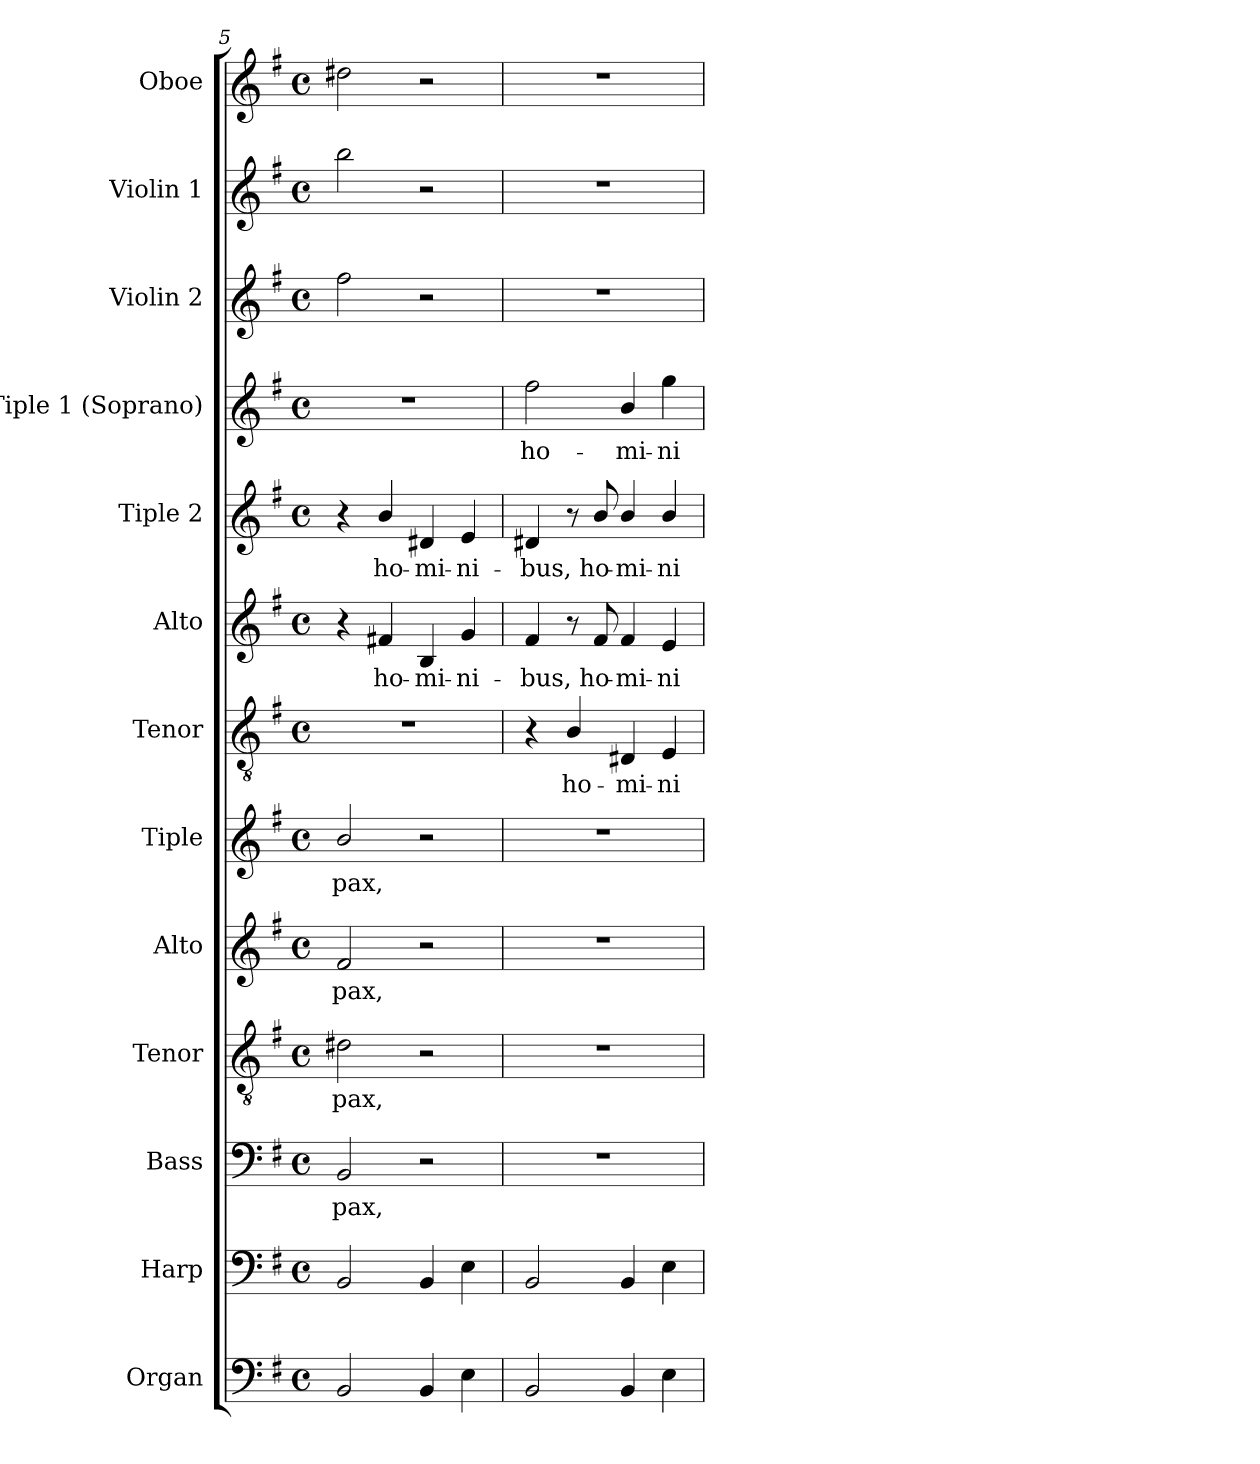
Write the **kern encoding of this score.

**kern	**kern	**kern	**text	**kern	**text	**kern	**text	**kern	**text	**kern	**text	**kern	**text	**kern	**text	**kern	**text	**kern	**kern	**kern
*part13	*part12	*part11	*part11	*part10	*part10	*part9	*part9	*part8	*part8	*part7	*part7	*part6	*part6	*part5	*part5	*part4	*part4	*part3	*part2	*part1
*staff13	*staff12	*staff11	*staff11	*staff10	*staff10	*staff9	*staff9	*staff8	*staff8	*staff7	*staff7	*staff6	*staff6	*staff5	*staff5	*staff4	*staff4	*staff3	*staff2	*staff1
*I"Organ	*I"Harp	*I"Bass	*	*I"Tenor	*	*I"Alto	*	*I"Tiple	*	*I"Tenor	*	*I"Alto	*	*I"Tiple 2	*	*I"Tiple 1 (Soprano)	*	*I"Violin 2	*I"Violin 1	*I"Oboe
*I'Org.	*I'Hp.	*I'B.	*	*I'T.	*	*I'A.	*	*	*	*I'T.	*	*I'A.	*	*	*	*I'S1.	*	*I'Vln. 2	*I'Vln. 1	*I'Ob.
*clefF4	*clefF4	*clefF4	*	*clefGv2	*	*clefG2	*	*clefG2	*	*clefGv2	*	*clefG2	*	*clefG2	*	*clefG2	*	*clefG2	*clefG2	*clefG2
*	*	*	*	*ITrd7c12	*	*	*	*	*	*ITrd7c12	*	*	*	*	*	*	*	*	*	*
*k[f#]	*k[f#]	*k[f#]	*	*k[f#]	*	*k[f#]	*	*k[f#]	*	*k[f#]	*	*k[f#]	*	*k[f#]	*	*k[f#]	*	*k[f#]	*k[f#]	*k[f#]
*G:	*G:	*G:	*	*G:	*	*G:	*	*G:	*	*G:	*	*G:	*	*G:	*	*G:	*	*G:	*G:	*G:
*M4/4	*M4/4	*M4/4	*	*M4/4	*	*M4/4	*	*M4/4	*	*M4/4	*	*M4/4	*	*M4/4	*	*M4/4	*	*M4/4	*M4/4	*M4/4
*met(c)	*met(c)	*met(c)	*	*met(c)	*	*met(c)	*	*met(c)	*	*met(c)	*	*met(c)	*	*met(c)	*	*met(c)	*	*met(c)	*met(c)	*met(c)
=5	=5	=5	=5	=5	=5	=5	=5	=5	=5	=5	=5	=5	=5	=5	=5	=5	=5	=5	=5	=5
!	!	!	!LO:LY:b:color=#000000	!	!	!	!	!	!	!	!	!	!	!	!	!	!	!	!	!
!	!	!	!	!	!LO:LY:b:color=#000000	!	!	!	!	!	!	!	!	!	!	!	!	!	!	!
!	!	!	!	!	!	!	!LO:LY:b:color=#000000	!	!	!	!	!	!	!	!	!	!	!	!	!
!	!	!	!	!	!	!	!	!	!LO:LY:b:color=#000000	!	!	!	!	!	!	!	!	!	!	!
2BBi/	2BBi/	2BBi/	pax,	2D#Xi\	pax,	2f#i/	pax,	2bi/	pax,	1r	.	4r	.	4r	.	1r	.	2ff#i\	2bbi\	2dd#Xi\
!	!	!	!	!	!	!	!	!	!	!	!	!	!LO:LY:b:color=#000000	!	!	!	!	!	!	!
!	!	!	!	!	!	!	!	!	!	!	!	!	!	!	!LO:LY:b:color=#000000	!	!	!	!	!
.	.	.	.	.	.	.	.	.	.	.	.	4f#Xi/	ho-	4bi/	ho-	.	.	.	.	.
!	!	!	!	!	!	!	!	!	!	!	!	!	!LO:LY:b:color=#000000	!	!	!	!	!	!	!
!	!	!	!	!	!	!	!	!	!	!	!	!	!	!	!LO:LY:b:color=#000000	!	!	!	!	!
4BBi/	4BBi/	2r	.	2r	.	2r	.	2r	.	.	.	4Bi/	-mi-	4d#Xi/	-mi-	.	.	2r	2r	2r
!	!	!	!	!	!	!	!	!	!	!	!	!	!LO:LY:b:color=#000000	!	!	!	!	!	!	!
!	!	!	!	!	!	!	!	!	!	!	!	!	!	!	!LO:LY:b:color=#000000	!	!	!	!	!
4Ei\	4Ei\	.	.	.	.	.	.	.	.	.	.	4gi/	-ni-	4ei/	-ni-	.	.	.	.	.
=6	=6	=6	=6	=6	=6	=6	=6	=6	=6	=6	=6	=6	=6	=6	=6	=6	=6	=6	=6	=6
!	!	!	!	!	!	!	!	!	!	!	!	!	!LO:LY:b:color=#000000	!	!	!	!	!	!	!
!	!	!	!	!	!	!	!	!	!	!	!	!	!	!	!LO:LY:b:color=#000000	!	!	!	!	!
!	!	!	!	!	!	!	!	!	!	!	!	!	!	!	!	!	!LO:LY:b:color=#000000	!	!	!
2BBi/	2BBi/	1r	.	1r	.	1r	.	1r	.	4r	.	4f#i/	-bus,	4d#Xi/	-bus,	2ff#i\	ho-	1r	1r	1r
!	!	!	!	!	!	!	!	!	!	!	!LO:LY:b:color=#000000	!	!	!	!	!	!	!	!	!
.	.	.	.	.	.	.	.	.	.	4BBi/	ho-	8r	.	8r	.	.	.	.	.	.
!	!	!	!	!	!	!	!	!	!	!	!	!	!LO:LY:b:color=#000000	!	!	!	!	!	!	!
!	!	!	!	!	!	!	!	!	!	!	!	!	!	!	!LO:LY:b:color=#000000	!	!	!	!	!
.	.	.	.	.	.	.	.	.	.	.	.	8f#i/	ho-	8bi/	ho-	.	.	.	.	.
!	!	!	!	!	!	!	!	!	!	!	!LO:LY:b:color=#000000	!	!	!	!	!	!	!	!	!
!	!	!	!	!	!	!	!	!	!	!	!	!	!LO:LY:b:color=#000000	!	!	!	!	!	!	!
!	!	!	!	!	!	!	!	!	!	!	!	!	!	!	!LO:LY:b:color=#000000	!	!	!	!	!
!	!	!	!	!	!	!	!	!	!	!	!	!	!	!	!	!	!LO:LY:b:color=#000000	!	!	!
4BBi/	4BBi/	.	.	.	.	.	.	.	.	4DD#Xi/	-mi-	4f#i/	-mi-	4bi/	-mi-	4bi/	-mi-	.	.	.
!	!	!	!	!	!	!	!	!	!	!	!LO:LY:b:color=#000000	!	!	!	!	!	!	!	!	!
!	!	!	!	!	!	!	!	!	!	!	!	!	!LO:LY:b:color=#000000	!	!	!	!	!	!	!
!	!	!	!	!	!	!	!	!	!	!	!	!	!	!	!LO:LY:b:color=#000000	!	!	!	!	!
!	!	!	!	!	!	!	!	!	!	!	!	!	!	!	!	!	!LO:LY:b:color=#000000	!	!	!
4Ei\	4Ei\	.	.	.	.	.	.	.	.	4EEi/	-ni-	4ei/	-ni-	4bi/	-ni-	4ggi\	-ni-	.	.	.
=	=	=	=	=	=	=	=	=	=	=	=	=	=	=	=	=	=	=	=	=
*-	*-	*-	*-	*-	*-	*-	*-	*-	*-	*-	*-	*-	*-	*-	*-	*-	*-	*-	*-	*-
